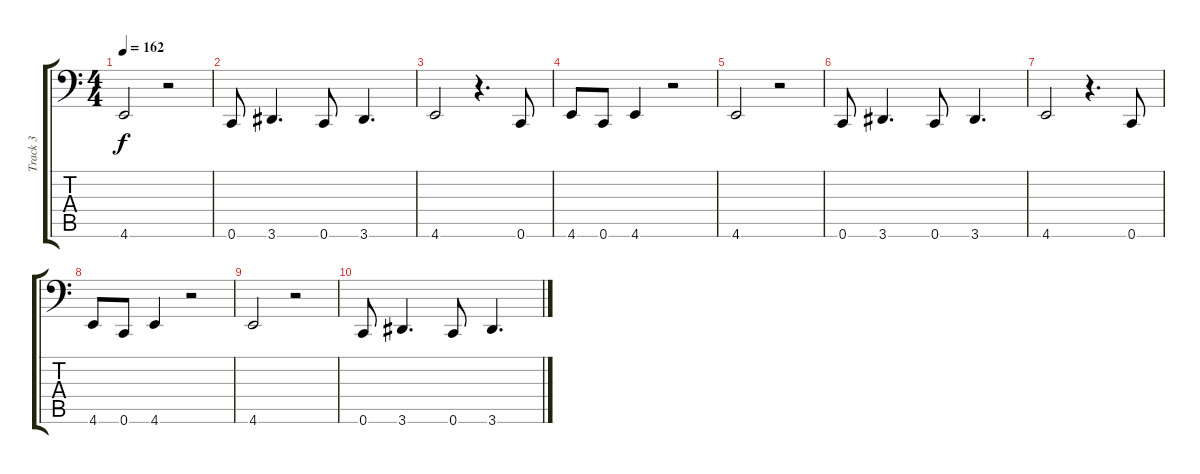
\track ("Track 3" "Track 3") {instrument electricbassfinger}
\staff {score tabs}
\tuning (Db3 Ab2 Eb2 Bb1 F1 C1) {hide}
\ts (4 4)
\tempo 162
\clef f4
\ks c
4.6.2{dy f} r.2 |
0.6.8 3.6.4{d} 0.6.8 3.6.4{d} |
4.6.2 r.4{d} 0.6.8 |
4.6.8 0.6.8 4.6.4 r.2 |
4.6.2 r.2 |
0.6.8 3.6.4{d} 0.6.8 3.6.4{d} |
4.6.2 r.4{d} 0.6.8 |
4.6.8 0.6.8 4.6.4 r.2 |
4.6.2 r.2 |
0.6.8 3.6.4{d} 0.6.8 3.6.4{d}
